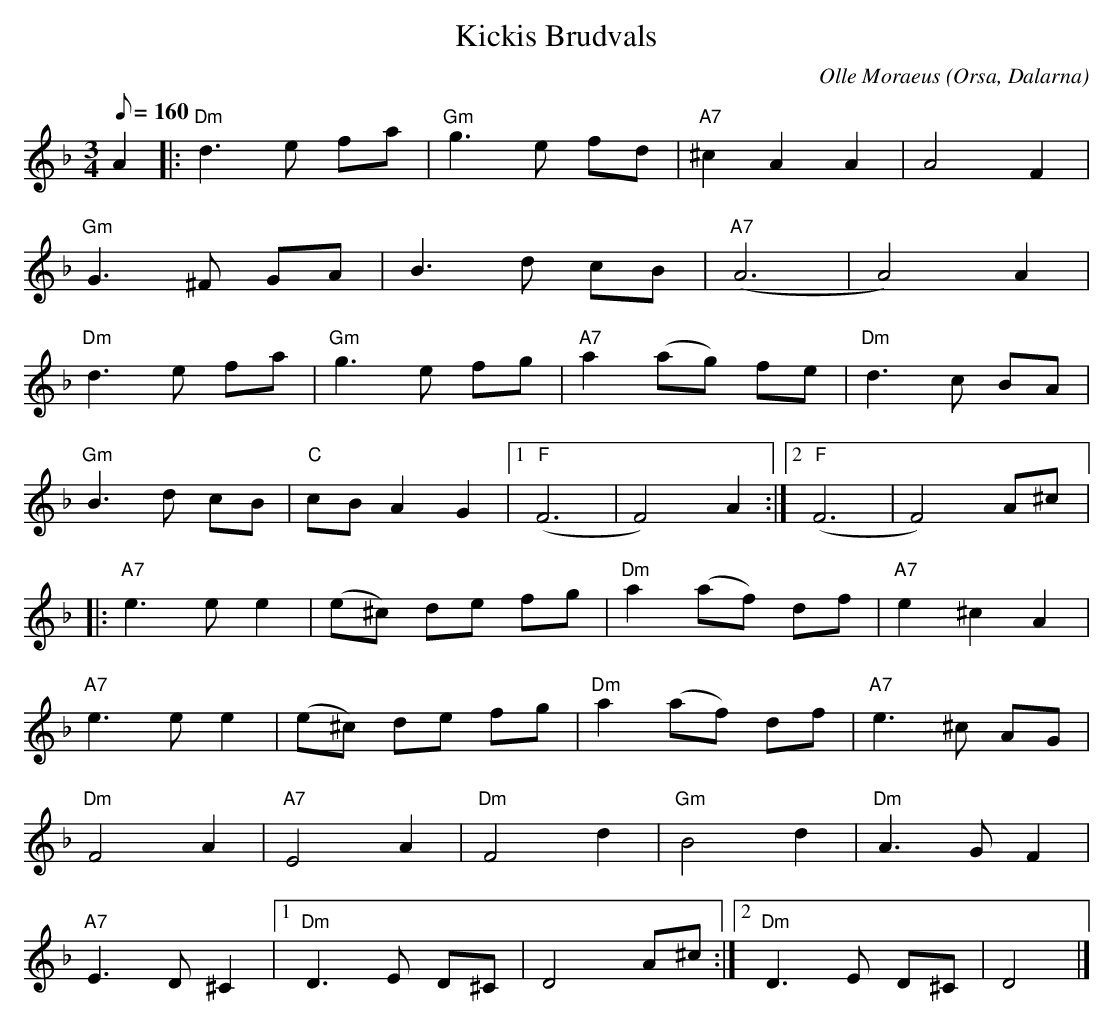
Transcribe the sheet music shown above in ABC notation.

X:1
T:Kickis Brudvals
C:Olle Moraeus
O:Orsa, Dalarna
L:1/8
M:3/4
K:Dm
Q:160
V:1
A2 |: "Dm" d3 e fa | "Gm" g3 e fd | "A7" ^c2 A2 A2 | A4 F2 |
"Gm" G3 ^F GA | B3 d cB | "A7" (A6 | A4) A2 |
"Dm" d3 e fa | "Gm" g3 e fg | "A7" a2 (ag) fe | "Dm" d3 c BA |
"Gm" B3 d cB | "C" cB A2 G2 |1 "F" (F6 | F4) A2 :|2 "F" (F6 | F4) A^c |:
"A7" e3 e e2 | (e^c) de fg | "Dm" a2 (af) df | "A7" e2 ^c2 A2 |
"A7" e3 e e2 | (e^c) de fg | "Dm" a2 (af) df | "A7" e3 ^c AG |
"Dm" F4 A2 | "A7" E4 A2 | "Dm" F4 d2 | "Gm" B4 d2 | "Dm" A3 G F2 |
"A7" E3 D ^C2 |1 "Dm" D3 E D^C | D4 A^c :|2 "Dm" D3 E D^C | D4 |]
